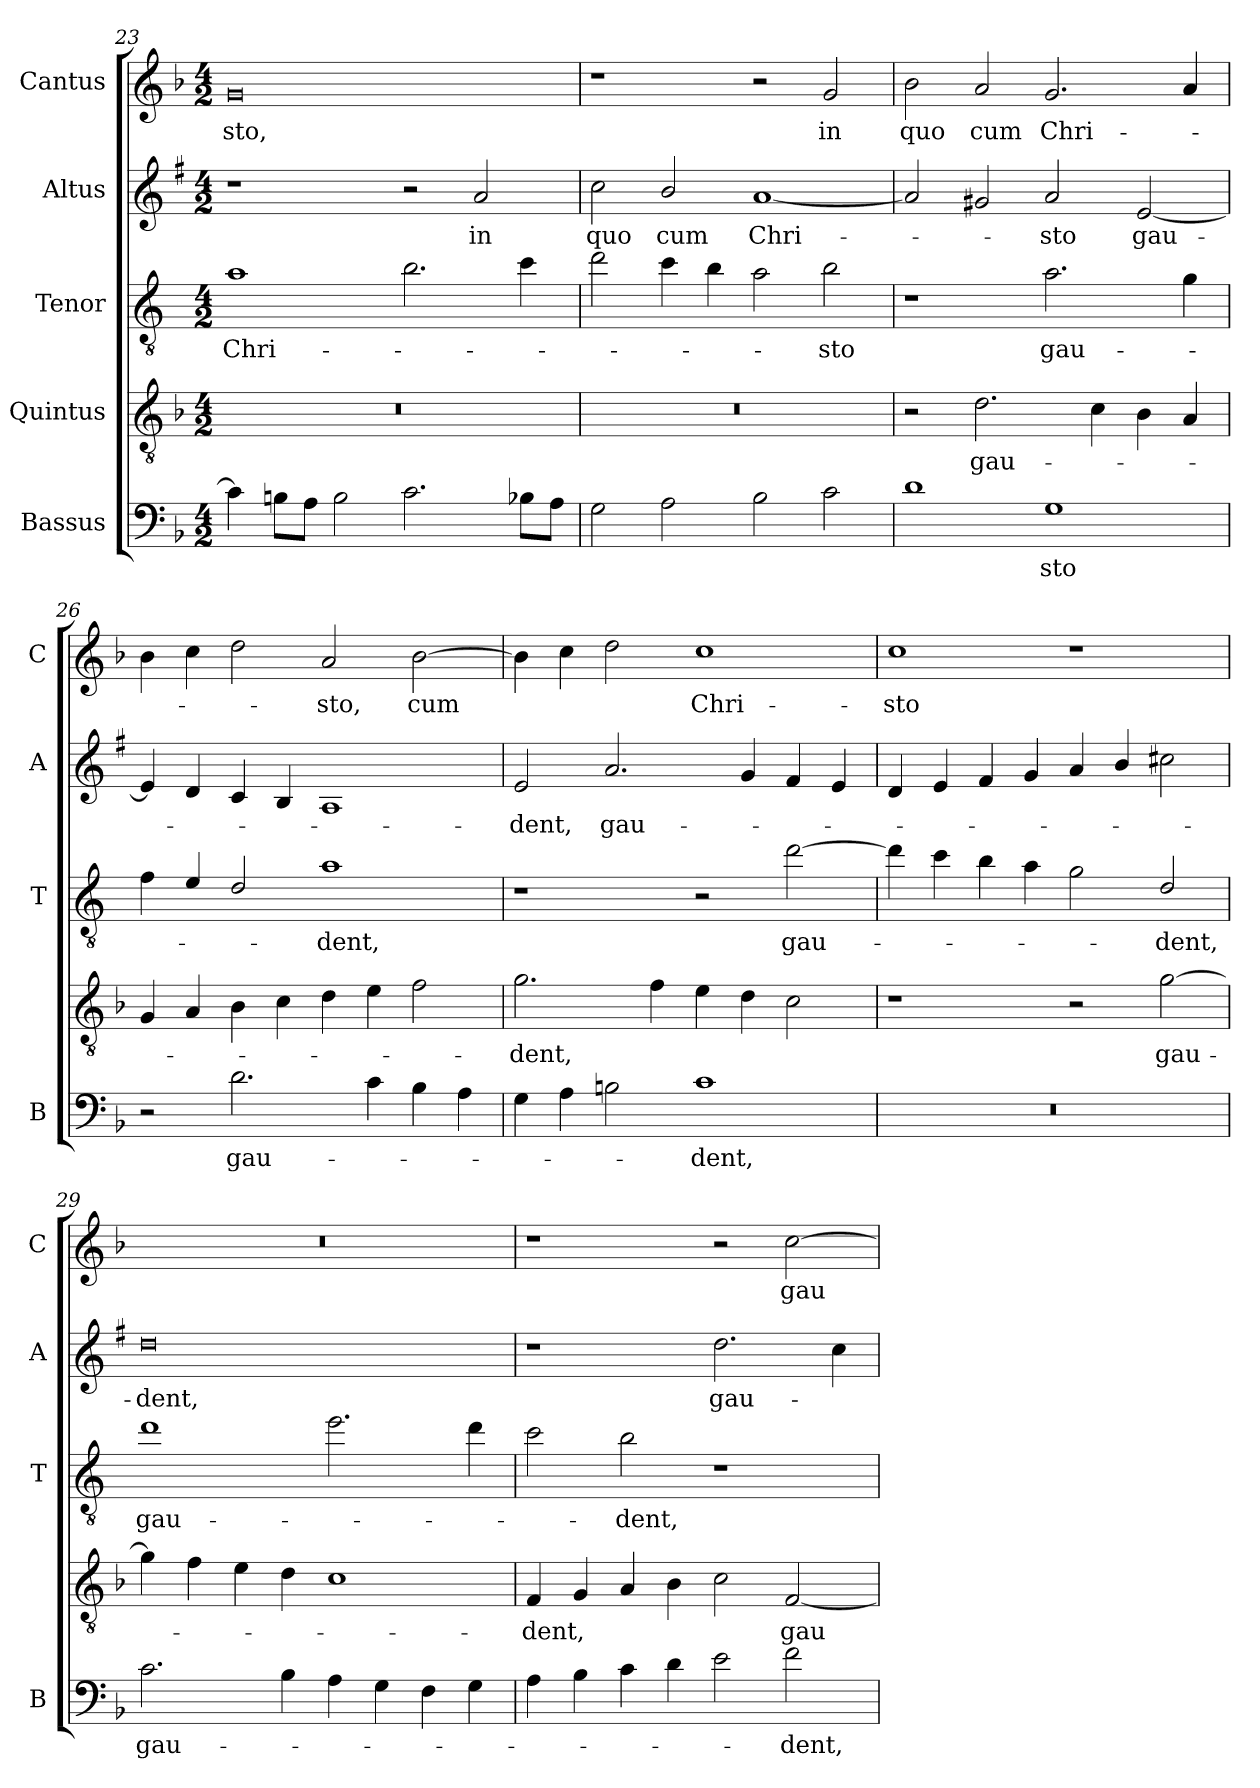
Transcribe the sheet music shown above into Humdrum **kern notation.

**kern	**text	**kern	**text	**kern	**text	**kern	**text	**kern	**text
*part5	*part5	*part4	*part4	*part3	*part3	*part2	*part2	*part1	*part1
*staff5	*staff5	*staff4	*staff4	*staff3	*staff3	*staff2	*staff2	*staff1	*staff1
*I"Bassus	*	*I"Quintus	*	*I"Tenor	*	*I"Altus	*	*I"Cantus	*
*I'B	*	*	*	*I'T	*	*I'A	*	*I'C	*
*clefF4	*	*clefGv2	*	*clefGv2	*	*clefG2	*	*clefG2	*
*	*	*	*	*ITrd4c7	*	*ITrd1c2	*	*	*
*k[b-]	*	*k[b-]	*	*k[b-]	*	*k[b-]	*	*k[b-]	*
*F:	*	*F:	*	*F:	*	*F:	*	*F:	*
*M4/2	*	*M4/2	*	*M4/2	*	*M4/2	*	*M4/2	*
=23	=23	=23	=23	=23	=23	=23	=23	=23	=23
!	!	!	!	!	!LO:LY:b	!	!	!	!LO:LY:b
4c\]	.	0r	.	1d	Chri-	1r	.	0g	-sto,
8Bn\L	.	.	.	.	.	.	.	.	.
8A\J	.	.	.	.	.	.	.	.	.
2B\	.	.	.	.	.	.	.	.	.
2.c\	.	.	.	2.e\	.	2r	.	.	.
!	!	!	!	!	!	!	!LO:LY:b	!	!
.	.	.	.	.	.	2g/	in	.	.
8B-X\L	.	.	.	4f\	.	.	.	.	.
8A\J	.	.	.	.	.	.	.	.	.
!!LO:LB:g=z
=24	=24	=24	=24	=24	=24	=24	=24	=24	=24
!	!	!	!	!	!	!	!LO:LY:b	!	!
2G\	.	0r	.	2g\	.	2b-\	quo	1r	.
!	!	!	!	!	!	!	!LO:LY:b	!	!
2A\	.	.	.	4f\	.	2a/	cum	.	.
.	.	.	.	4e\	.	.	.	.	.
!	!	!	!	!	!	!	!LO:LY:b	!	!
2B-\	.	.	.	2d\	.	[1g	Chri-	2r	.
!	!	!	!	!	!LO:LY:b	!	!	!	!LO:LY:b
2c\	.	.	.	2e\	-sto	.	.	2g/	in
=25	=25	=25	=25	=25	=25	=25	=25	=25	=25
!	!	!	!	!	!	!	!	!	!LO:LY:b
1d	.	2r	.	1r	.	2g/]	.	2b-\	quo
!	!	!	!LO:LY:b	!	!	!	!	!	!LO:LY:b
.	.	2.d\	gau-	.	.	2f#X/	.	2a/	cum
!	!LO:LY:b	!	!	!	!LO:LY:b	!	!LO:LY:b	!	!LO:LY:b
1G	-sto	.	.	2.d\	gau-	2g/	-sto	2.g/	Chri-
.	.	4c\	.	.	.	.	.	.	.
!	!	!	!	!	!	!	!LO:LY:b	!	!
.	.	4B-\	.	.	.	[2d/	gau-	.	.
.	.	4A/	.	4c\	.	.	.	4a/	.
=26	=26	=26	=26	=26	=26	=26	=26	=26	=26
2r	.	4G/	.	4B-\	.	4d/]	.	4b-\	.
.	.	4A/	.	4A/	.	4c/	.	4cc\	.
!	!LO:LY:b	!	!	!	!	!	!	!	!
2.d\	gau-	4B-\	.	2G/	.	4B-/	.	2dd\	.
.	.	4c\	.	.	.	4A/	.	.	.
!	!	!	!	!	!LO:LY:b	!	!	!	!LO:LY:b
.	.	4d\	.	1d	-dent,	1G	.	2a/	-sto,
4c\	.	4e\	.	.	.	.	.	.	.
!	!	!	!	!	!	!	!	!	!LO:LY:b
4B-\	.	2f\	.	.	.	.	.	[2b-\	cum
4A\	.	.	.	.	.	.	.	.	.
=27	=27	=27	=27	=27	=27	=27	=27	=27	=27
!	!	!	!LO:LY:b	!	!	!	!LO:LY:b	!	!
4G\	.	2.g\	-dent,	1r	.	2d/	-dent,	4b-\]	.
4A\	.	.	.	.	.	.	.	4cc\	.
!	!	!	!	!	!	!	!LO:LY:b	!	!
2Bn\	.	.	.	.	.	2.g/	gau-	2dd\	.
.	.	4f\	.	.	.	.	.	.	.
!	!LO:LY:b	!	!	!	!	!	!	!	!LO:LY:b
1c	-dent,	4e\	.	2r	.	.	.	1cc	Chri-
.	.	4d\	.	.	.	4f/	.	.	.
!	!	!	!	!	!LO:LY:b	!	!	!	!
.	.	2c\	.	[2g\	gau-	4e/	.	.	.
.	.	.	.	.	.	4d/	.	.	.
=28	=28	=28	=28	=28	=28	=28	=28	=28	=28
!	!	!	!	!	!	!	!	!	!LO:LY:b
0r	.	1r	.	4g\]	.	4c/	.	1cc	-sto
.	.	.	.	4f\	.	4d/	.	.	.
.	.	.	.	4e\	.	4e/	.	.	.
.	.	.	.	4d\	.	4f/	.	.	.
.	.	2r	.	2c\	.	4g/	.	1r	.
.	.	.	.	.	.	4a/	.	.	.
!	!	!	!LO:LY:b	!	!LO:LY:b	!	!	!	!
.	.	[2g\	gau-	2G/	-dent,	2bn\	.	.	.
=29	=29	=29	=29	=29	=29	=29	=29	=29	=29
!	!LO:LY:b	!	!	!	!LO:LY:b	!	!LO:LY:b	!	!
2.c\	gau-	4g\]	.	1g	gau-	0cc	-dent,	0r	.
.	.	4f\	.	.	.	.	.	.	.
.	.	4e\	.	.	.	.	.	.	.
4B-\	.	4d\	.	.	.	.	.	.	.
4A\	.	1c	.	2.a\	.	.	.	.	.
4G\	.	.	.	.	.	.	.	.	.
4F\	.	.	.	.	.	.	.	.	.
4G\	.	.	.	4g\	.	.	.	.	.
!!LO:LB:g=z
=30	=30	=30	=30	=30	=30	=30	=30	=30	=30
!	!	!	!LO:LY:b	!	!	!	!	!	!
4A\	.	4F/	-dent,	2f\	.	1r	.	1r	.
4B-\	.	4G/	.	.	.	.	.	.	.
!	!	!	!	!	!LO:LY:b	!	!	!	!
4c\	.	4A/	.	2e\	-dent,	.	.	.	.
4d\	.	4B-\	.	.	.	.	.	.	.
!	!	!	!	!	!	!	!LO:LY:b	!	!
2e\	.	2c\	.	1r	.	2.cc\	gau-	2r	.
!	!LO:LY:b	!	!LO:LY:b	!	!	!	!	!	!LO:LY:b
2f\	-dent,	[2F/	gau-	.	.	.	.	[2cc\	gau-
.	.	.	.	.	.	4b-\	.	.	.
=	=	=	=	=	=	=	=	=	=
*-	*-	*-	*-	*-	*-	*-	*-	*-	*-
